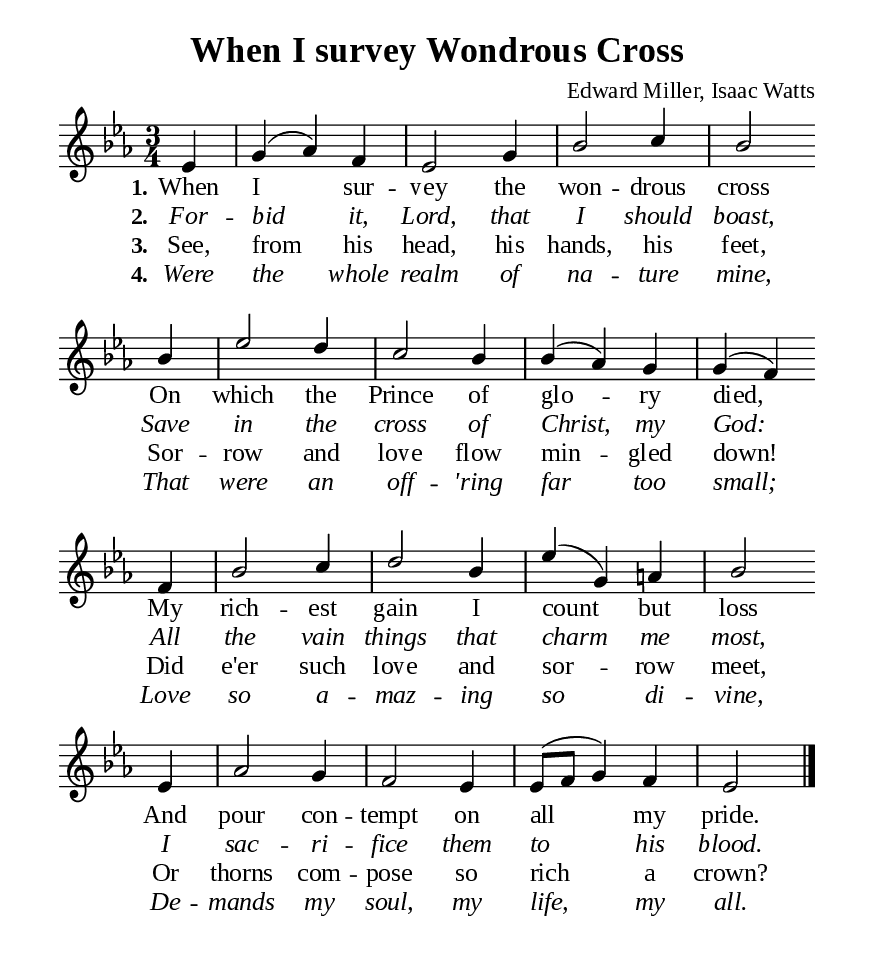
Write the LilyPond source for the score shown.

\version "2.18.2"

\header {
  title = "When I survey Wondrous Cross"
  composer = "Edward Miller, Isaac Watts"
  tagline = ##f
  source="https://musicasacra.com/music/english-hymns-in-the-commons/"
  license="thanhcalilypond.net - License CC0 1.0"
}

global= {
  \key ees \major
  \time 3/4
  \override Score.BarNumber.break-visibility = ##(#f #f #f)
  \override Lyrics.LyricSpace.minimum-distance = #3.0
}

\paper {
  #(set-paper-size "a5")
  top-margin = 10\mm
  bottom-margin = 10\mm
  left-margin = 10\mm
  right-margin = 10\mm
  indent = #0
  #(define fonts
	 (make-pango-font-tree "Liberation Serif"
	 		       "Liberation Serif"
			       "Liberation Serif"
			       (/ 20 20)))
  system-system-spacing = #'((basic-distance . 3) (padding . 3))
}

printItalic = \with {
  \override LyricText.font-shape = #'italic
}

% Verse music
musicVerseSoprano = \relative c' {
                    \partial 4 ees4 |
  %{	01	%} g (aes) f |
  %{	02	%} ees2 g4 |
  %{	03	%} bes2 c4 |
  %{	04	%} bes2 \bar "" \break
                    bes4 |
  %{	05	%} ees2 d4 |
  %{	06	%} c2 bes4 |
  %{	07	%} bes (aes) g |
  %{	08	%} g (f) \bar "" \break
                    f |
  %{	09	%} bes2 c4 |
  %{	10	%} d2 bes4 |
  %{	11	%} ees (g,) a! |
  %{	12	%} bes2 \bar "" \break
                    ees,4 |
  %{	13	%} aes2 g4 |
  %{	14	%} f2 ees4 |
  %{	15	%} ees8 (f g4) f |
  %{	16	%} ees2 \bar "|."
}

% Verse lyrics
verseOne = \lyricmode {
  \set stanza = #"1."
  When I sur -- vey the won -- drous cross
  On which the Prince of glo -- ry died,
  My rich -- est gain I count but loss
  And pour con -- tempt on all my pride.
}

verseTwo = \lyricmode {
  \set stanza = #"2."
  For -- bid it, Lord, that I should boast,
  Save in the cross of Christ, my God:
  All the vain things that charm me most,
  I sac -- ri -- fice them to his blood.
}

verseThree = \lyricmode {
  \set stanza = #"3."
  See, from his head, his hands, his feet,
  Sor -- row and love flow min -- gled down!
  Did e'er such love and sor -- row meet,
  Or thorns com -- pose so rich a crown?
}

verseFour = \lyricmode {
  \set stanza = #"4."
  Were the whole realm of na -- ture mine,
  That were an off -- 'ring far too small;
  Love so a -- maz -- ing so di -- vine,
  De -- mands my soul, my life, my all.
}

% Layout
\score {
    \new ChoirStaff <<
      \new Staff <<
        \clef "treble"
        \new Voice = "sopranos" { \global \stemUp \slurUp \musicVerseSoprano }
      >>
      \new Lyrics \lyricsto sopranos \verseOne
      \new Lyrics \printItalic \lyricsto sopranos \verseTwo
      \new Lyrics \lyricsto sopranos \verseThree
      \new Lyrics \printItalic \lyricsto sopranos \verseFour
    >>
}
